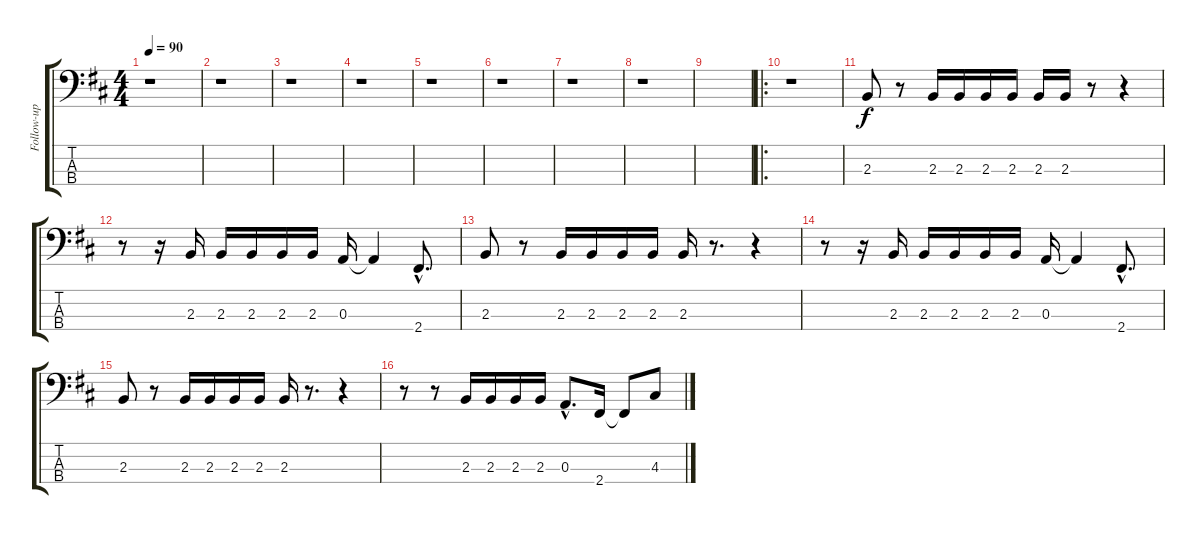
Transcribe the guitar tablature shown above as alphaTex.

\track ("Follow-up Bass" "Follow-up ") {instrument acousticbass}
\staff {score tabs}
\tuning (G2 D2 A1 E1) {hide}
\ts (4 4)
\tempo 90
\clef f4
\ks d
r.1{dy f instrument acousticbass} |
r.1 |
r.1 |
r.1 |
r.1 |
r.1 |
r.1 |
r.1 |
|
\ro
r.1 |
2.3.8 r.8 2.3.16 2.3.16 2.3.16 2.3.16 2.3.16 2.3.16 r.8 r.4 |
r.8 r.16 2.3.16 2.3.16 2.3.16 2.3.16 2.3.16 0.3.16 0.3{t}.4 2.4{hac}.8{d} |
2.3.8 r.8 2.3.16 2.3.16 2.3.16 2.3.16 2.3.16 r.8{d} r.4 |
r.8 r.16 2.3.16 2.3.16 2.3.16 2.3.16 2.3.16 0.3.16 0.3{t}.4 2.4{hac}.8{d} |
2.3.8 r.8 2.3.16 2.3.16 2.3.16 2.3.16 2.3.16 r.8{d} r.4 |
r.8 r.8 2.3.16 2.3.16 2.3.16 2.3.16 0.3{hac}.8{d} 2.4.16 2.4{t}.8 4.3.8
